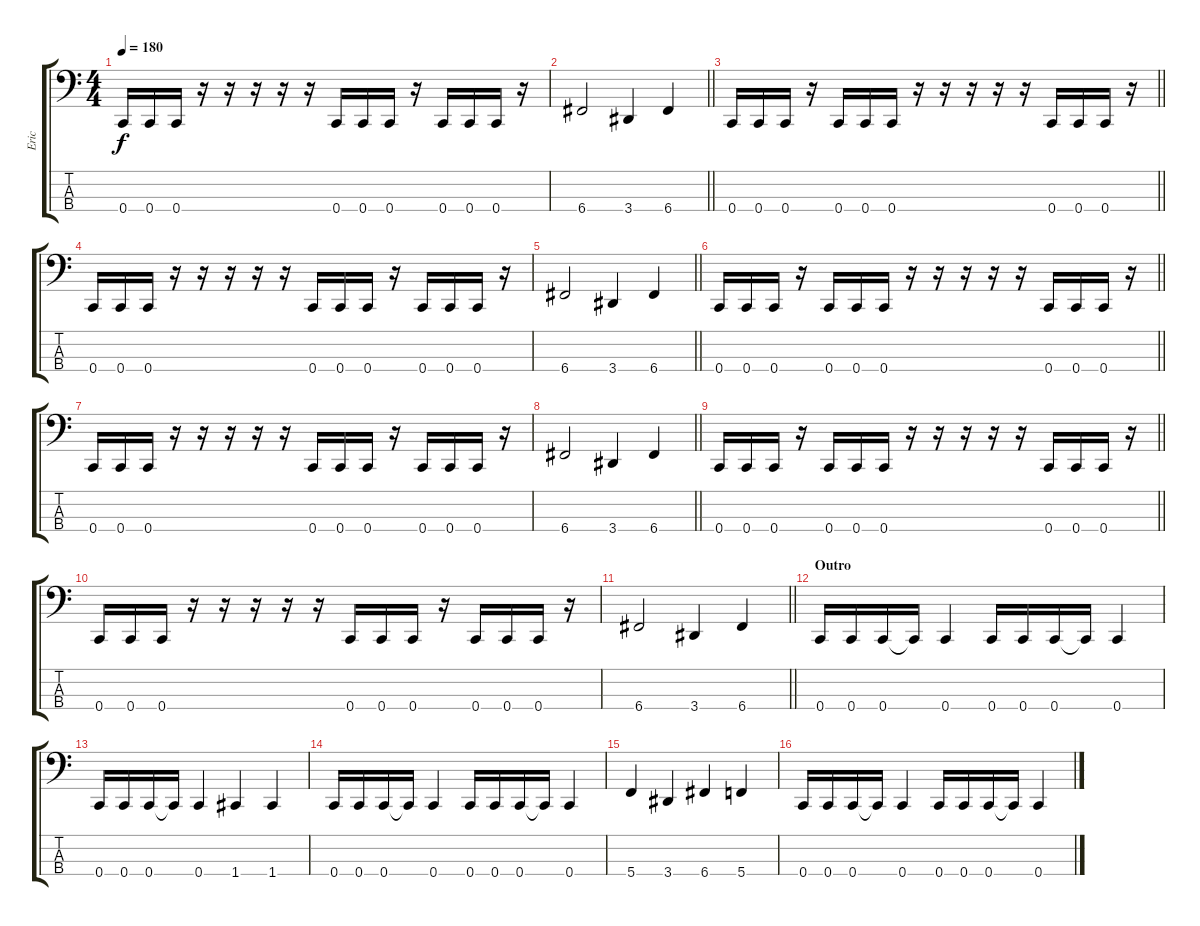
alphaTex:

\track ("Eric" "Eric") {instrument electricbassfinger}
\staff {score tabs}
\tuning (F2 C2 G1 C1) {hide}
\ts (4 4)
\tempo 180
\clef f4
\ks c
0.4.16{dy f} 0.4.16 0.4.16 r.16 r.16 r.16 r.16 r.16 0.4.16 0.4.16 0.4.16 r.16 0.4.16 0.4.16 0.4.16 r.16 |
\barLineRight lightlight
6.4.2 3.4.4 6.4.4 |
\barLineRight lightlight
0.4.16 0.4.16 0.4.16 r.16 0.4.16 0.4.16 0.4.16 r.16 r.16 r.16 r.16 r.16 0.4.16 0.4.16 0.4.16 r.16 |
0.4.16 0.4.16 0.4.16 r.16 r.16 r.16 r.16 r.16 0.4.16 0.4.16 0.4.16 r.16 0.4.16 0.4.16 0.4.16 r.16 |
\barLineRight lightlight
6.4.2 3.4.4 6.4.4 |
\barLineRight lightlight
0.4.16 0.4.16 0.4.16 r.16 0.4.16 0.4.16 0.4.16 r.16 r.16 r.16 r.16 r.16 0.4.16 0.4.16 0.4.16 r.16 |
0.4.16 0.4.16 0.4.16 r.16 r.16 r.16 r.16 r.16 0.4.16 0.4.16 0.4.16 r.16 0.4.16 0.4.16 0.4.16 r.16 |
\barLineRight lightlight
6.4.2 3.4.4 6.4.4 |
\barLineRight lightlight
0.4.16 0.4.16 0.4.16 r.16 0.4.16 0.4.16 0.4.16 r.16 r.16 r.16 r.16 r.16 0.4.16 0.4.16 0.4.16 r.16 |
0.4.16 0.4.16 0.4.16 r.16 r.16 r.16 r.16 r.16 0.4.16 0.4.16 0.4.16 r.16 0.4.16 0.4.16 0.4.16 r.16 |
\barLineRight lightlight
6.4.2 3.4.4 6.4.4 |
\section ("" "Outro")
0.4.16 0.4.16 0.4.16 0.4{t}.16 0.4.4 0.4.16 0.4.16 0.4.16 0.4{t}.16 0.4.4 |
0.4.16 0.4.16 0.4.16 0.4{t}.16 0.4.4 1.4.4 1.4.4 |
0.4.16 0.4.16 0.4.16 0.4{t}.16 0.4.4 0.4.16 0.4.16 0.4.16 0.4{t}.16 0.4.4 |
5.4.4 3.4.4 6.4.4 5.4.4 |
0.4.16 0.4.16 0.4.16 0.4{t}.16 0.4.4 0.4.16 0.4.16 0.4.16 0.4{t}.16 0.4.4
